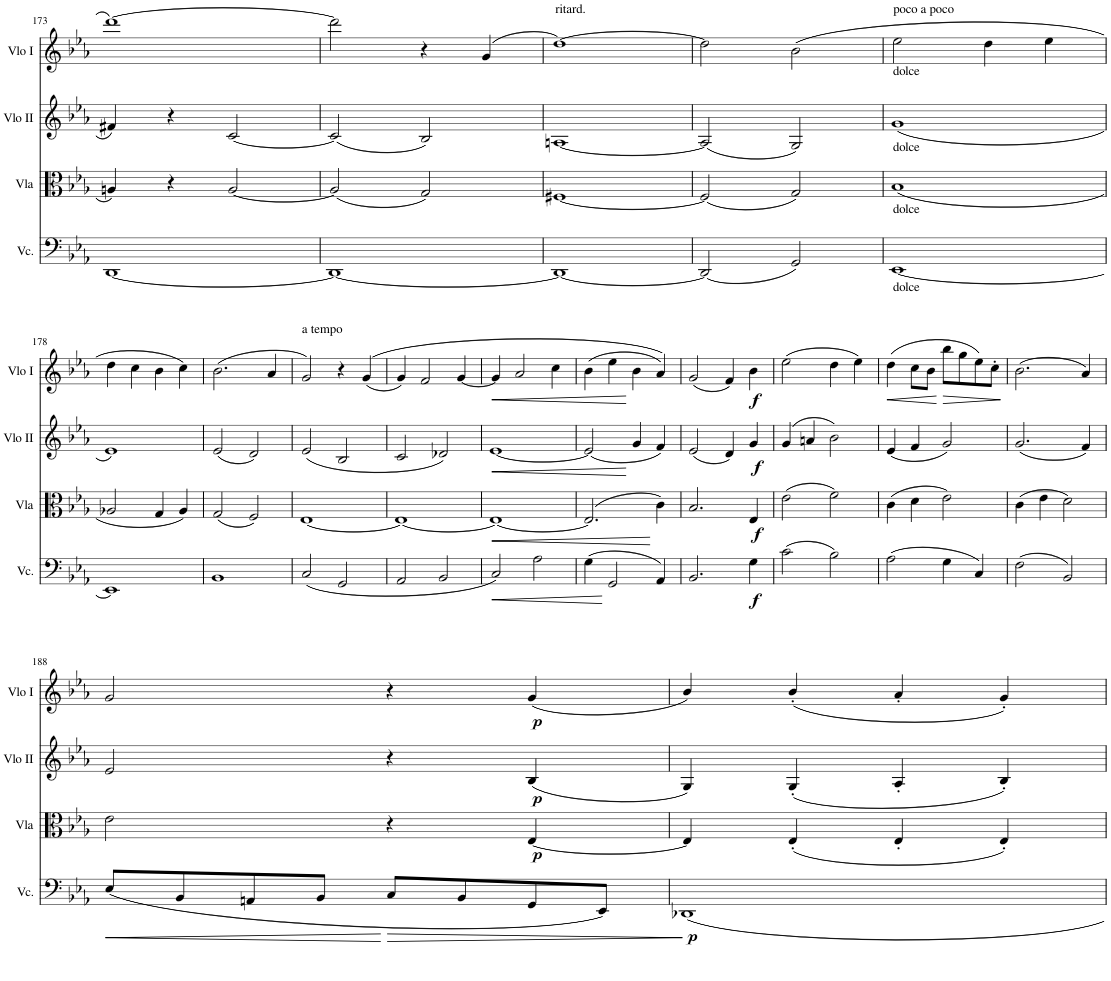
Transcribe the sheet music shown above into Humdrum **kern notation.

**kern	**dynam	**kern	**dynam	**kern	**dynam	**kern	**dynam
*part4	*part4	*part3	*part3	*part2	*part2	*part1	*part1
*staff4	*staff4	*staff3	*staff3	*staff2	*staff2	*staff1	*staff1
*I"Violoncello	*	*I"Viola	*	*I"Violino II	*	*I"Violino I	*
*I'Vc.	*	*I'Vla	*	*I'Vlo II	*	*I'Vlo I	*
!!LO:PB:g=z
*clefF4	*	*clefC3	*	*clefG2	*	*clefG2	*
*k[b-e-a-]	*	*k[b-e-a-]	*	*k[b-e-a-]	*	*k[b-e-a-]	*
*M4/4	*	*M4/4	*	*M4/4	*	*M4/4	*
*met(c)	*	*met(c)	*	*met(c)	*	*met(c)	*
=173	=173	=173	=173	=173	=173	=173	=173
[1DD	.	4An/	.	4f#X/	.	[1ddd	.
.	.	4r	.	4r	.	.	.
.	.	[2A/	.	[2c/	.	.	.
=174	=174	=174	=174	=174	=174	=174	=174
1DD_	.	(2A/]	.	(2c/]	.	2ddd\]	.
.	.	2G/)	.	2B-/)	.	4r	.
.	.	.	.	.	.	(4g/	.
=175	=175	=175	=175	=175	=175	=175	=175
!	!	!	!	!	!	!LO:TX:a:t=ritard.	!
1DD_	.	[1F#X	.	[1An	.	[1dd)	.
=176	=176	=176	=176	=176	=176	=176	=176
(2DD/]	.	(2F#/]	.	(2A/]	.	2dd\]	.
2GG/)	.	2G/)	.	2G/)	.	(2b-\	.
=177	=177	=177	=177	=177	=177	=177	=177
!	!	!	!	!	!	!LO:TX:a:t=poco a poco	!
!	!	!	!	!	!	!LO:TX:b:t=dolce	!
!	!	!	!	!LO:TX:b:t=dolce	!	!	!
!	!	!LO:TX:b:t=dolce	!	!	!	!	!
!LO:TX:b:t=dolce	!	!	!	!	!	!	!
[1EE-	.	(1B-	.	(1g	.	2ee-\	.
.	.	.	.	.	.	4dd\	.
.	.	.	.	.	.	4ee-\	.
!!LO:LB:g=z
=178	=178	=178	=178	=178	=178	=178	=178
1EE-]	.	2A-X/	.	1e-)	.	4dd\	.
.	.	.	.	.	.	4cc\	.
.	.	4G/	.	.	.	4b-\	.
.	.	4A-/)	.	.	.	4cc\)	.
=179	=179	=179	=179	=179	=179	=179	=179
1BB-	.	(2G/	.	(2e-/	.	(2.b-\	.
.	.	2F/)	.	2d/)	.	.	.
.	.	.	.	.	.	4a-/	.
=180	=180	=180	=180	=180	=180	=180	=180
!	!	!	!	!	!	!LO:TX:a:t=a tempo	!
(2C/	.	[1E-	.	(2e-/	.	2g/)	.
2GG/	.	.	.	2B-/	.	4r	.
.	.	.	.	.	.	((4g/	.
=181	=181	=181	=181	=181	=181	=181	=181
2AA-/	.	1E-_	.	2c/	.	4g/)	.
.	.	.	.	.	.	2f/	.
2BB-/	.	.	.	2d-X/)	.	.	.
.	.	.	.	.	.	[4g/	.
=182	=182	=182	=182	=182	=182	=182	=182
!	!LO:HP:b	!	!LO:HP:b	!	!LO:HP:b	!	!LO:HP:b
2C/)	<	1E-_	<	[1e-	<	4g/]	<
.	.	.	.	.	.	2a-/	.
2A-\	.	.	.	.	.	.	.
.	.	.	.	.	.	4cc\	.
=183	=183	=183	=183	=183	=183	=183	=183
(4G\	.	(2.E-/]	.	(2e-/]	.	(4b-\	.
2GG/	[	.	.	.	.	4ee-\	.
.	.	.	.	4g/	[	4b-\	[
4AA-/)	.	4c\)	[	4f/)	.	4a-/))	.
=184	=184	=184	=184	=184	=184	=184	=184
2.BB-/	.	2.B-/	.	(2e-/	.	(2g/	.
.	.	.	.	4d/)	.	4f/)	.
!	!LO:DY:b	!	!LO:DY:b	!	!LO:DY:b	!	!LO:DY:b
4G\	f	4E-/	f	4g/	f	4b-\	f
=185	=185	=185	=185	=185	=185	=185	=185
(2c\	.	(2e-\	.	(4g/	.	(2ee-\	.
.	.	.	.	4an/	.	.	.
2B-\)	.	2f\)	.	2b-\)	.	4dd\	.
.	.	.	.	.	.	4ee-\)	.
=186	=186	=186	=186	=186	=186	=186	=186
!	!	!	!	!	!	!	!LO:HP:b
(2A-\	.	(4c\	.	(4e-/	.	(4dd\	<
.	.	4d\	.	4f/	.	8cc\L	.
.	.	.	.	.	.	8b-\J	.
!	!	!	!	!	!	!	!LO:HP:n=1:b
4G\	.	2e-\)	.	2g/)	.	8bb-\L	[ >
.	.	.	.	.	.	8gg\	.
4C/)	.	.	.	.	.	8ee-\)	.
.	.	.	.	.	.	8cc'\J	.
.	.	.	.	.	.	.	]
=187	=187	=187	=187	=187	=187	=187	=187
(2F\	.	(4c\	.	(2.g/	.	(2.b-\	.
.	.	4e-\	.	.	.	.	.
2BB-/)	.	2d\)	.	.	.	.	.
.	.	.	.	4f/)	.	4a-/)	.
!!LO:LB:g=z
=188	=188	=188	=188	=188	=188	=188	=188
!	!LO:HP:b	!	!	!	!	!	!
(8E-/L	<	2e-\	.	2e-/	.	2g/	.
8BB-/	.	.	.	.	.	.	.
8AAn/	.	.	.	.	.	.	.
8BB-/J	.	.	.	.	.	.	.
!	!LO:HP:n=1:b	!	!	!	!	!	!
8C/L	[ >	4r	.	4r	.	4r	.
8BB-/	.	.	.	.	.	.	.
!	!	!	!LO:DY:b	!	!LO:DY:b	!	!LO:DY:b
8GG/	.	[4E-/	p	(4B-/	p	(4g/	p
8EE-/J)	.	.	.	.	.	.	.
.	]	.	.	.	.	.	.
=189	=189	=189	=189	=189	=189	=189	=189
!	!LO:DY:b	!	!	!	!	!	!
1DD-X	p	4E-/]	.	4G/)	.	4b-/)	.
.	.	(4E-'/	.	(4G'/	.	(4b-'/	.
.	.	4E-'/	.	4A-'/	.	4a-'/	.
.	.	4E-'/)	.	4B-'/)	.	4g'/)	.
=	=	=	=	=	=	=	=
*-	*-	*-	*-	*-	*-	*-	*-
